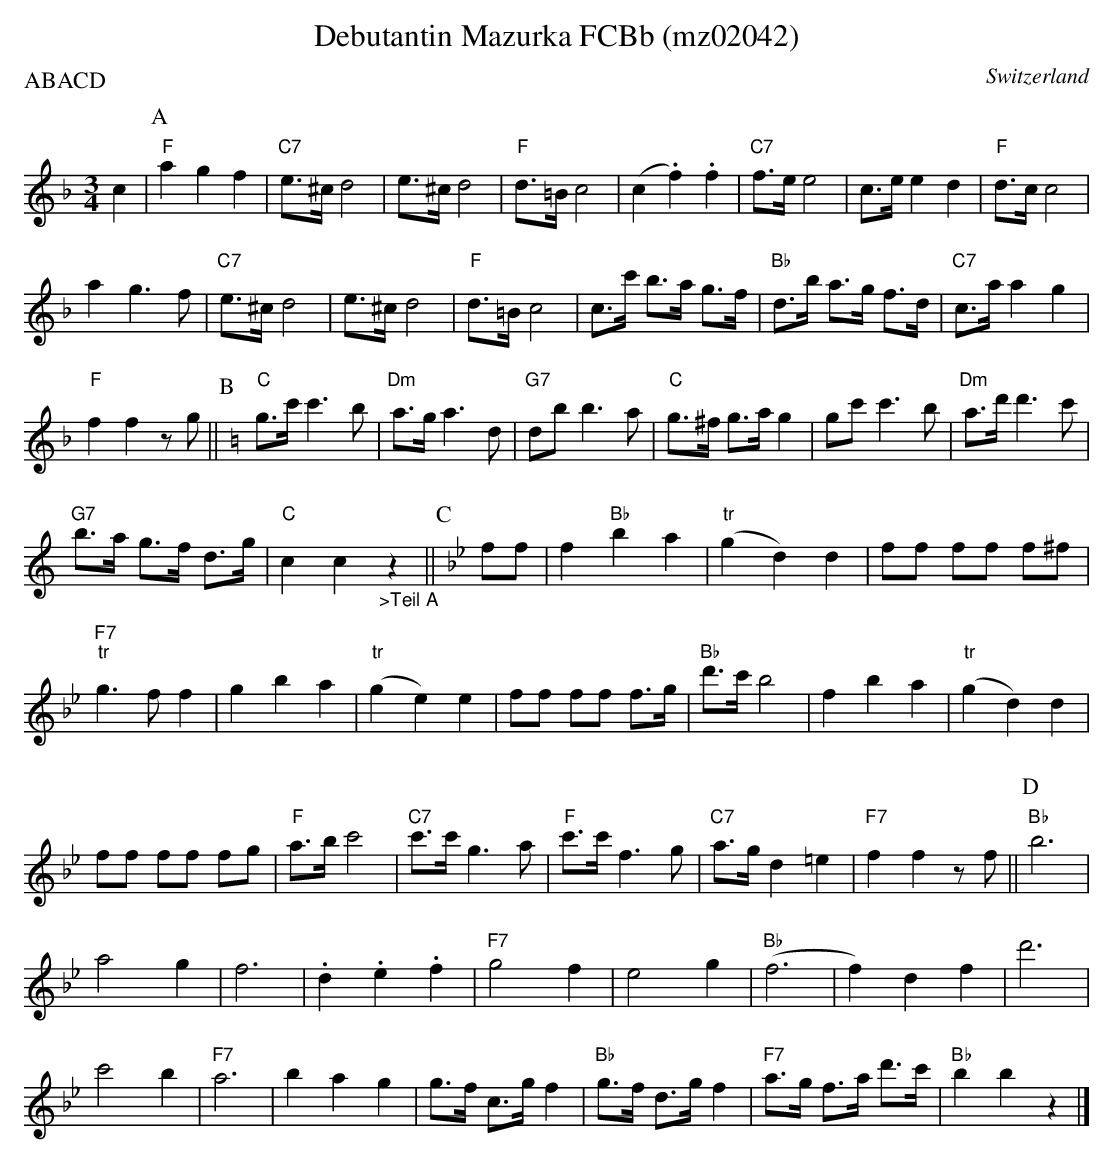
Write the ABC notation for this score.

X:1
T:Debutantin Mazurka FCBb (mz02042)
O:Switzerland
P:ABACD
M:3/4
L:1/8
K:F major
c2 | [P:A] "F"a2g2f2 | "C7"e>^c d4 |  e>^c d4 | "F"d>=Bc4 | (c2.f2).f2 | "C7"f>ee4 | c>ee2d2 | "F"d>cc4 |
a2g3f | "C7"e>^cd4 | e>^c d4 | "F"d>=Bc4 | c>c' b>a g>f | "Bb"d>b a>g f>d | "C7"c>a a2g2 |
"F"f2f2zg || [P:B] [K:C] "C"g>c'c'3b | "Dm"a>g a3d | "G7"dbb3a | "C"g>^f g>ag2 | gc' c'3b | "Dm"a>d'd'3c' |
"G7"b>a g>f d>g | "C"c2c2"_>Teil A"z2 || [P:C] [K:Bb] ff | f2"Bb"b2a2 | ("tr"g2d2)d2 | ff ff f^f |
"F7""tr"g3ff2 | g2b2a2 | "tr"(g2e2)e2 | ff ff f>g | "Bb"d'>c'b4 | f2b2a2 | ("tr"g2d2)d2 |
ff ff fg | "F"a>b c'4 | "C7"c'>c'g3a |  "F"c'>c'f3g | "C7"a>g d2=e2 | "F7"f2f2zf || [P:D] "Bb"b6 |
a4g2 | f6 | .d2.e2.f2 | "F7"g4f2 | e4g2 | ("Bb"f6 | f2)d2f2 | d'6 |
c'4b2 | "F7"a6 | b2a2g2 | g>f c>gf2 | "Bb"g>f d>gf2 | "F7"a>g f>a d'>c' | "Bb"b2b2z2 |]
